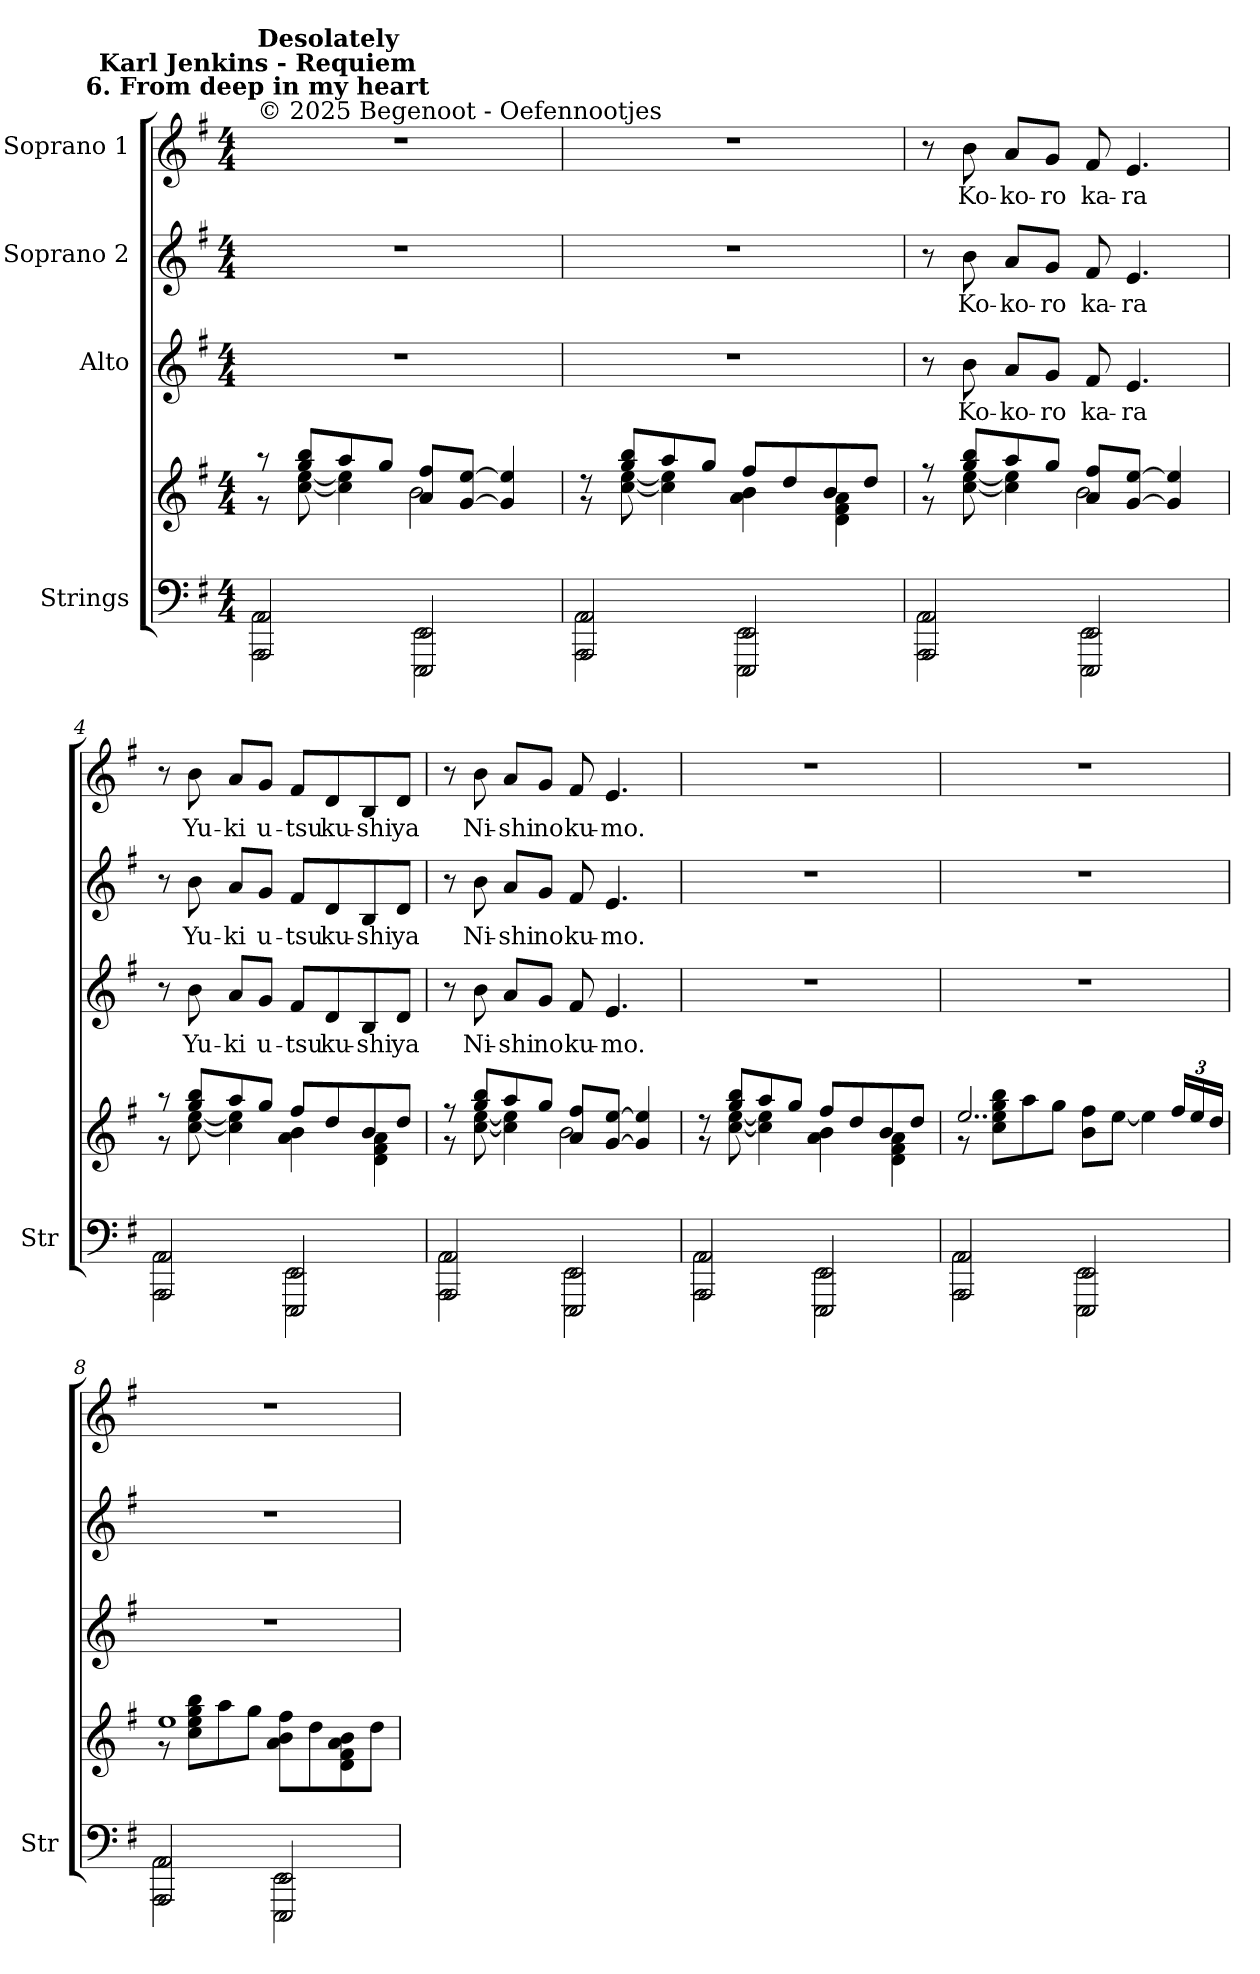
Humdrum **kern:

**kern	**kern	**kern	**text	**kern	**text	**kern	**text
*part4	*part4	*part3	*part3	*part2	*part2	*part1	*part1
*staff5	*staff4	*staff3	*staff3	*staff2	*staff2	*staff1	*staff1
*I"Strings	*	*I"Alto	*	*I"Soprano 2	*	*I"Soprano 1	*
*I'Str	*	*	*	*	*	*	*
*clefF4	*clefG2	*clefG2	*	*clefG2	*	*clefG2	*
*k[f#]	*k[f#]	*k[f#]	*	*k[f#]	*	*k[f#]	*
*G:	*G:	*G:	*	*G:	*	*G:	*
*M4/4	*M4/4	*M4/4	*	*M4/4	*	*M4/4	*
*MM48	*MM48	*MM48	*	*MM48	*	*MM48	*
=1	=1	=1	=1	=1	=1	=1	=1
*^	*^	*	*	*	*	*	*
!	!	!	!	!	!	!	!	!LO:TX:a:t=© 2025 Begenoot  -  Oefennootjes	!
!	!	!	!	!	!	!	!	!LO:TX:a:B:cj:t=Karl Jenkins - Requiem\n6. From deep in my heart	!
!	!	!	!	!	!	!	!	!LO:TX:a:B:t=Desolately	!
2AAA/ 2AA/	2AAA\ 2AA\	8r	8r	1r	.	1r	.	1r	.
.	.	8gg/ 8bb/L	[8cc\ [8ee\	.	.	.	.	.	.
.	.	8aa/	4cc\] 4ee\]	.	.	.	.	.	.
.	.	8gg/J	.	.	.	.	.	.	.
2EEE/ 2EE/	2EEE\ 2EE\	8a/ 8ff#/L	2b\	.	.	.	.	.	.
.	.	[8g/ [8ee/J	.	.	.	.	.	.	.
.	.	4g/] 4ee/]	.	.	.	.	.	.	.
=2	=2	=2	=2	=2	=2	=2	=2	=2	=2
2AAA/ 2AA/	2AAA\ 2AA\	8r	8r	1r	.	1r	.	1r	.
.	.	8gg/ 8bb/L	[8cc\ [8ee\	.	.	.	.	.	.
.	.	8aa/	4cc\] 4ee\]	.	.	.	.	.	.
.	.	8gg/J	.	.	.	.	.	.	.
2EEE/ 2EE/	2EEE\ 2EE\	8ff#/L	4a\ 4b\	.	.	.	.	.	.
.	.	8dd/	.	.	.	.	.	.	.
.	.	8b/	4d\ 4f#\ 4a\	.	.	.	.	.	.
.	.	8dd/J	.	.	.	.	.	.	.
=3	=3	=3	=3	=3	=3	=3	=3	=3	=3
2AAA/ 2AA/	2AAA\ 2AA\	8r	8r	8r	.	8r	.	8r	.
!	!	!	!	!	!LO:LY:b	!	!LO:LY:b	!	!LO:LY:b
.	.	8gg/ 8bb/L	[8cc\ [8ee\	8b	Ko-	8b	Ko-	8b	Ko-
!	!	!	!	!	!LO:LY:b	!	!LO:LY:b	!	!LO:LY:b
.	.	8aa/	4cc\] 4ee\]	8aL	-ko-	8aL	-ko-	8aL	-ko-
!	!	!	!	!	!LO:LY:b	!	!LO:LY:b	!	!LO:LY:b
.	.	8gg/J	.	8gJ	-ro	8gJ	-ro	8gJ	-ro
!	!	!	!	!	!LO:LY:b	!	!LO:LY:b	!	!LO:LY:b
2EEE/ 2EE/	2EEE\ 2EE\	8a/ 8ff#/L	2b\	8f#	ka-	8f#	ka-	8f#	ka-
!	!	!	!	!	!LO:LY:b	!	!LO:LY:b	!	!LO:LY:b
.	.	[8g/ [8ee/J	.	4.e	-ra	4.e	-ra	4.e	-ra
.	.	4g/] 4ee/]	.	.	.	.	.	.	.
!!LO:LB:g=z
=4	=4	=4	=4	=4	=4	=4	=4	=4	=4
2AAA/ 2AA/	2AAA\ 2AA\	8r	8r	8r	.	8r	.	8r	.
!	!	!	!	!	!LO:LY:b	!	!LO:LY:b	!	!LO:LY:b
.	.	8gg/ 8bb/L	[8cc\ [8ee\	8b	Yu-	8b	Yu-	8b	Yu-
!	!	!	!	!	!LO:LY:b	!	!LO:LY:b	!	!LO:LY:b
.	.	8aa/	4cc\] 4ee\]	8aL	-ki	8aL	-ki	8aL	-ki
!	!	!	!	!	!LO:LY:b	!	!LO:LY:b	!	!LO:LY:b
.	.	8gg/J	.	8gJ	u-	8gJ	u-	8gJ	u-
!	!	!	!	!	!LO:LY:b	!	!LO:LY:b	!	!LO:LY:b
2EEE/ 2EE/	2EEE\ 2EE\	8ff#/L	4a\ 4b\	8f#L	-tsu	8f#L	-tsu	8f#L	-tsu
!	!	!	!	!	!LO:LY:b	!	!LO:LY:b	!	!LO:LY:b
.	.	8dd/	.	8d	ku-	8d	ku-	8d	ku-
!	!	!	!	!	!LO:LY:b	!	!LO:LY:b	!	!LO:LY:b
.	.	8b/	4d\ 4f#\ 4a\	8B	-shi	8B	-shi	8B	-shi
!	!	!	!	!	!LO:LY:b	!	!LO:LY:b	!	!LO:LY:b
.	.	8dd/J	.	8dJ	ya	8dJ	ya	8dJ	ya
=5	=5	=5	=5	=5	=5	=5	=5	=5	=5
2AAA/ 2AA/	2AAA\ 2AA\	8r	8r	8r	.	8r	.	8r	.
!	!	!	!	!	!LO:LY:b	!	!LO:LY:b	!	!LO:LY:b
.	.	8gg/ 8bb/L	[8cc\ [8ee\	8b	Ni-	8b	Ni-	8b	Ni-
!	!	!	!	!	!LO:LY:b	!	!LO:LY:b	!	!LO:LY:b
.	.	8aa/	4cc\] 4ee\]	8aL	-shi	8aL	-shi	8aL	-shi
!	!	!	!	!	!LO:LY:b	!	!LO:LY:b	!	!LO:LY:b
.	.	8gg/J	.	8gJ	no	8gJ	no	8gJ	no
!	!	!	!	!	!LO:LY:b	!	!LO:LY:b	!	!LO:LY:b
2EEE/ 2EE/	2EEE\ 2EE\	8a/ 8ff#/L	2b\	8f#	ku-	8f#	ku-	8f#	ku-
!	!	!	!	!	!LO:LY:b	!	!LO:LY:b	!	!LO:LY:b
.	.	[8g/ [8ee/J	.	4.e	-mo.	4.e	-mo.	4.e	-mo.
.	.	4g/] 4ee/]	.	.	.	.	.	.	.
=6	=6	=6	=6	=6	=6	=6	=6	=6	=6
2AAA/ 2AA/	2AAA\ 2AA\	8r	8r	1r	.	1r	.	1r	.
.	.	8gg/ 8bb/L	[8cc\ [8ee\	.	.	.	.	.	.
.	.	8aa/	4cc\] 4ee\]	.	.	.	.	.	.
.	.	8gg/J	.	.	.	.	.	.	.
2EEE/ 2EE/	2EEE\ 2EE\	8ff#/L	4a\ 4b\	.	.	.	.	.	.
.	.	8dd/	.	.	.	.	.	.	.
.	.	8b/	4d\ 4f#\ 4a\	.	.	.	.	.	.
.	.	8dd/J	.	.	.	.	.	.	.
=7	=7	=7	=7	=7	=7	=7	=7	=7	=7
2AAA/ 2AA/	2AAA\ 2AA\	2..ee/	8r	1r	.	1r	.	1r	.
.	.	.	8cc\ 8ee\ 8gg\ 8bb\L	.	.	.	.	.	.
.	.	.	8aa\	.	.	.	.	.	.
.	.	.	8gg\J	.	.	.	.	.	.
2EEE/ 2EE/	2EEE\ 2EE\	.	8b\ 8ff#\L	.	.	.	.	.	.
.	.	.	[8ee\J	.	.	.	.	.	.
.	.	.	4ee\]	.	.	.	.	.	.
.	.	24ff#/LL	.	.	.	.	.	.	.
.	.	24ee/	.	.	.	.	.	.	.
.	.	24dd/JJ	.	.	.	.	.	.	.
=8	=8	=8	=8	=8	=8	=8	=8	=8	=8
2AAA/ 2AA/	2AAA\ 2AA\	1ee/	8r	1r	.	1r	.	1r	.
.	.	.	8cc\ 8ee\ 8gg\ 8bb\L	.	.	.	.	.	.
.	.	.	8aa\	.	.	.	.	.	.
.	.	.	8gg\J	.	.	.	.	.	.
2EEE/ 2EE/	2EEE\ 2EE\	.	8a\ 8b\ 8ff#\L	.	.	.	.	.	.
.	.	.	8dd\	.	.	.	.	.	.
.	.	.	8d\ 8f#\ 8a\ 8b\	.	.	.	.	.	.
.	.	.	8dd\J	.	.	.	.	.	.
*v	*v	*	*	*	*	*	*	*	*
*	*v	*v	*	*	*	*	*	*
=	=	=	=	=	=	=	=
*-	*-	*-	*-	*-	*-	*-	*-
